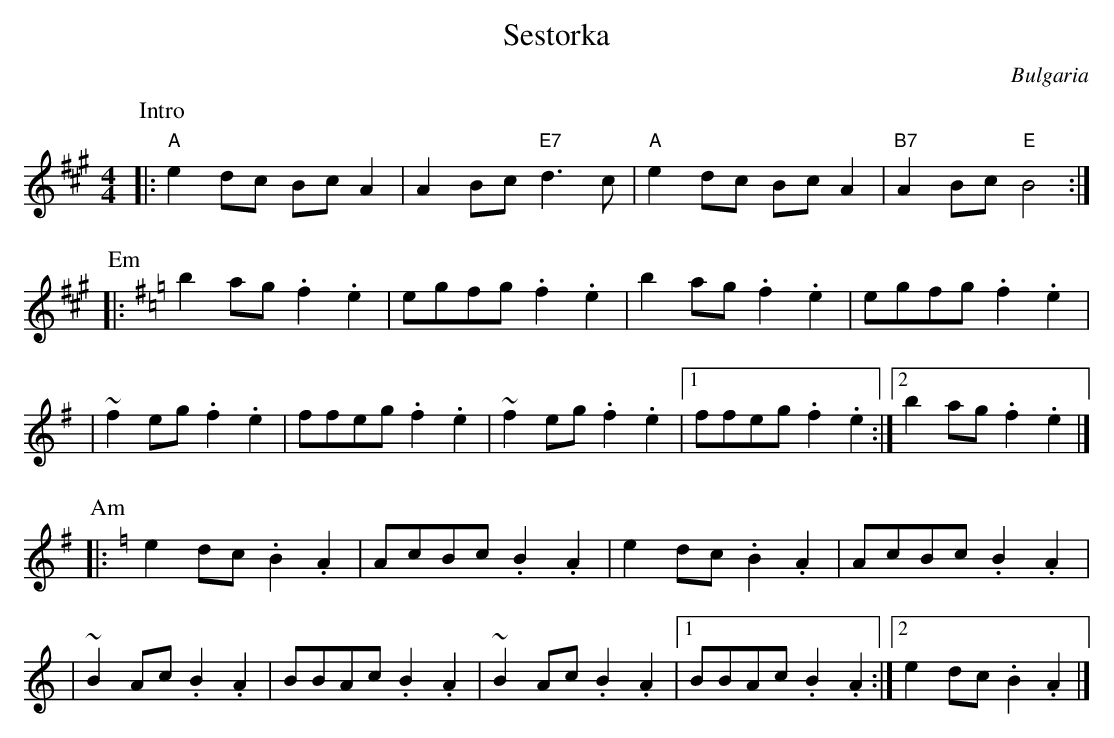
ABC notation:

X:1
T:Sestorka
O:Bulgaria
M:4/4
L:1/8
K:A
P:Intro
|: "A"e2dc BcA2 | A2Bc "E7"d3c | "A"e2dc BcA2 | "B7"A2Bc "E"B4 :|
P:Em
K:Em
|: b2ag .f2.e2 | egfg .f2.e2 |  b2ag .f2.e2 |  egfg .f2.e2 |
| ~f2eg .f2.e2 | ffeg .f2.e2 | ~f2eg .f2.e2 |1 ffeg .f2.e2 :|2 b2ag .f2.e2 |]
P:Am
K:Am
|: e2dc .B2.A2 | AcBc .B2.A2 |  e2dc .B2.A2 |  AcBc .B2.A2 |
| ~B2Ac .B2.A2 | BBAc .B2.A2 | ~B2Ac .B2.A2 |1 BBAc .B2.A2 :|2 e2dc .B2.A2 |]
